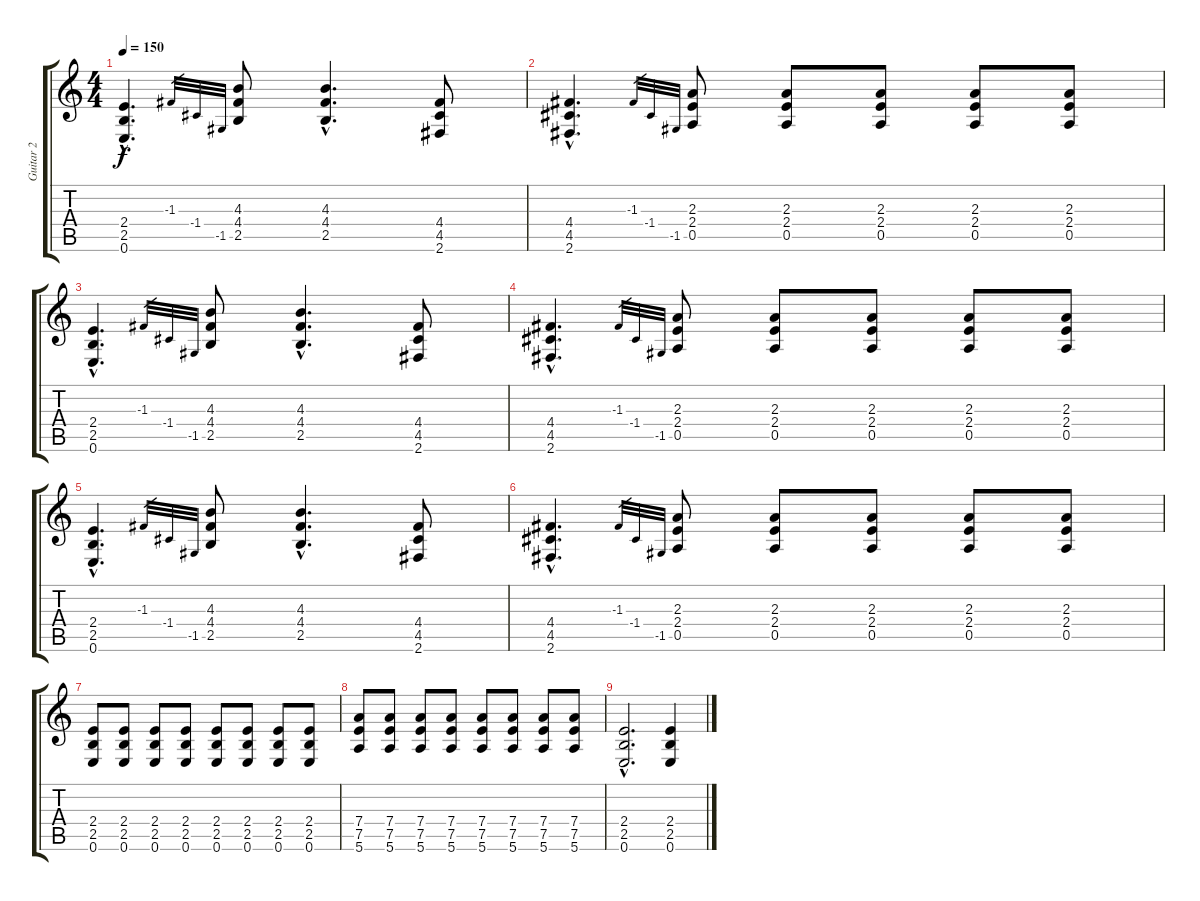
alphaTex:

\track ("Guitar 2" "Guitar 2") {instrument electricguitarmuted}
\staff {score tabs}
\tuning (E4 B3 G3 D3 A2 E2) {hide}
\ts (4 4)
\tempo 150
\clef g2
\ks c
(2.4{hac} 2.5{hac} 0.6{hac}).4{d dy f} -1.3.32{gr} -1.4.32{gr} -1.5.32{gr} (4.3 4.4 2.5).8 (4.3{hac} 4.4{hac} 2.5{hac}).4{d} (4.4 4.5 2.6).8 |
(4.4{hac} 4.5{hac} 2.6{hac}).4{d} -1.3.32{gr} -1.4.32{gr} -1.5.32{gr} (2.3 2.4 0.5).8 (2.3 2.4 0.5).8 (2.3 2.4 0.5).8 (2.3 2.4 0.5).8 (2.3 2.4 0.5).8 |
(2.4{hac} 2.5{hac} 0.6{hac}).4{d} -1.3.32{gr} -1.4.32{gr} -1.5.32{gr} (4.3 4.4 2.5).8 (4.3{hac} 4.4{hac} 2.5{hac}).4{d} (4.4 4.5 2.6).8 |
(4.4{hac} 4.5{hac} 2.6{hac}).4{d} -1.3.32{gr} -1.4.32{gr} -1.5.32{gr} (2.3 2.4 0.5).8 (2.3 2.4 0.5).8 (2.3 2.4 0.5).8 (2.3 2.4 0.5).8 (2.3 2.4 0.5).8 |
(2.4{hac} 2.5{hac} 0.6{hac}).4{d} -1.3.32{gr} -1.4.32{gr} -1.5.32{gr} (4.3 4.4 2.5).8 (4.3{hac} 4.4{hac} 2.5{hac}).4{d} (4.4 4.5 2.6).8 |
(4.4{hac} 4.5{hac} 2.6{hac}).4{d} -1.3.32{gr} -1.4.32{gr} -1.5.32{gr} (2.3 2.4 0.5).8 (2.3 2.4 0.5).8 (2.3 2.4 0.5).8 (2.3 2.4 0.5).8 (2.3 2.4 0.5).8 |
(2.4 2.5 0.6).8 (2.4 2.5 0.6).8 (2.4 2.5 0.6).8 (2.4 2.5 0.6).8 (2.4 2.5 0.6).8 (2.4 2.5 0.6).8 (2.4 2.5 0.6).8 (2.4 2.5 0.6).8 |
(7.4 7.5 5.6).8 (7.4 7.5 5.6).8 (7.4 7.5 5.6).8 (7.4 7.5 5.6).8 (7.4 7.5 5.6).8 (7.4 7.5 5.6).8 (7.4 7.5 5.6).8 (7.4 7.5 5.6).8 |
(2.4{hac} 2.5{hac} 0.6{hac}).2{d} (2.4 2.5 0.6).4
